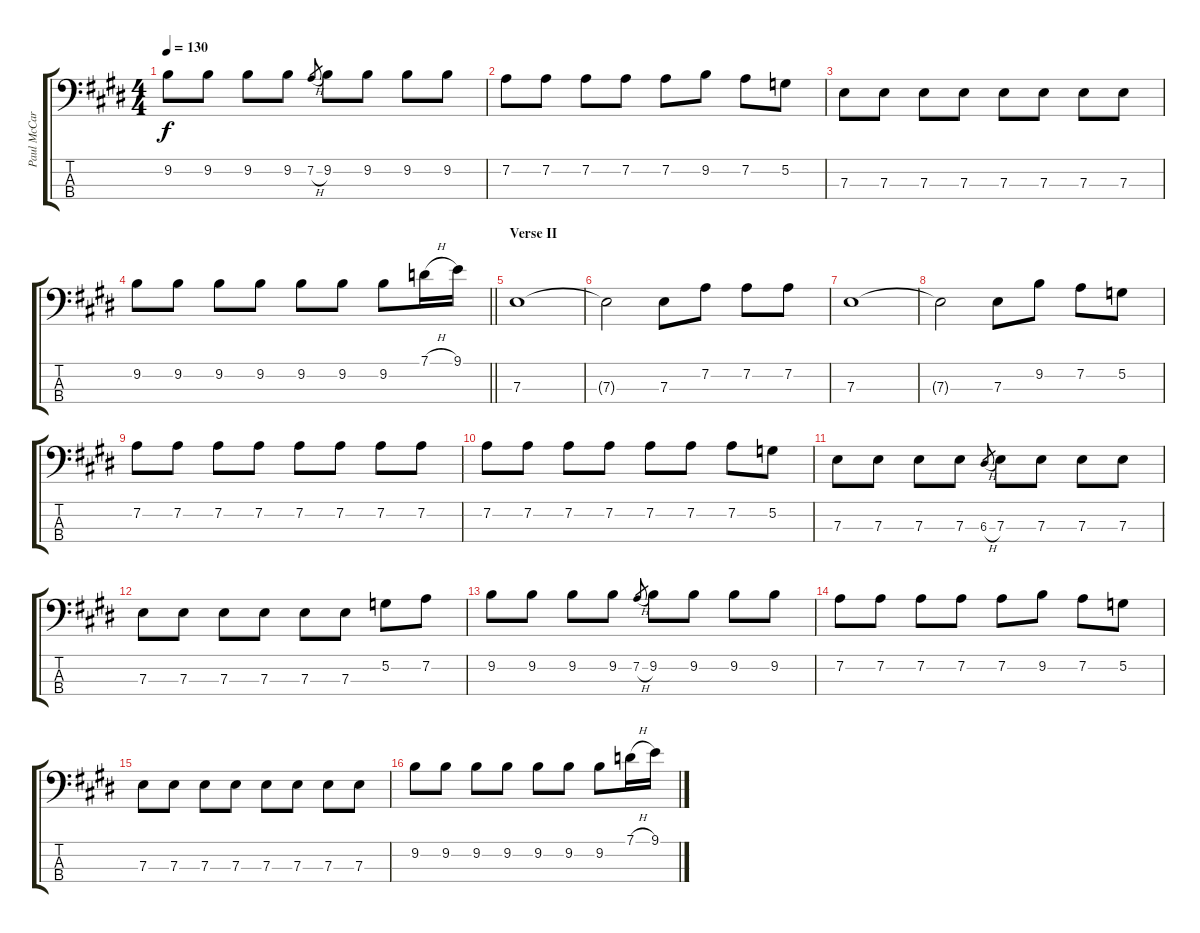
\track ("Paul McCartney Bass" "Paul McCar") {instrument electricbassfinger}
\staff {score tabs}
\tuning (G2 D2 A1 E1) {hide}
\ts (4 4)
\tempo 130
\clef f4
\ks e
9.2.8{dy f} 9.2.8 9.2.8 9.2.8 7.2{h}.8{gr} 9.2.8 9.2.8 9.2.8 9.2.8 |
7.2.8 7.2.8 7.2.8 7.2.8 7.2.8 9.2.8 7.2.8 5.2.8 |
7.3.8 7.3.8 7.3.8 7.3.8 7.3.8 7.3.8 7.3.8 7.3.8 |
\barLineRight lightlight
9.2.8 9.2.8 9.2.8 9.2.8 9.2.8 9.2.8 9.2.8 7.1{h}.16 9.1.16 |
\section ("" "Verse II")
7.3.1 |
7.3{t}.2 7.3.8 7.2.8 7.2.8 7.2.8 |
7.3.1 |
7.3{t}.2 7.3.8 9.2.8 7.2.8 5.2.8 |
7.2.8 7.2.8 7.2.8 7.2.8 7.2.8 7.2.8 7.2.8 7.2.8 |
7.2.8 7.2.8 7.2.8 7.2.8 7.2.8 7.2.8 7.2.8 5.2.8 |
7.3.8 7.3.8 7.3.8 7.3.8 6.3{h}.8{gr} 7.3.8 7.3.8 7.3.8 7.3.8 |
7.3.8 7.3.8 7.3.8 7.3.8 7.3.8 7.3.8 5.2.8 7.2.8 |
9.2.8 9.2.8 9.2.8 9.2.8 7.2{h}.8{gr} 9.2.8 9.2.8 9.2.8 9.2.8 |
7.2.8 7.2.8 7.2.8 7.2.8 7.2.8 9.2.8 7.2.8 5.2.8 |
7.3.8 7.3.8 7.3.8 7.3.8 7.3.8 7.3.8 7.3.8 7.3.8 |
9.2.8 9.2.8 9.2.8 9.2.8 9.2.8 9.2.8 9.2.8 7.1{h}.16 9.1.16
